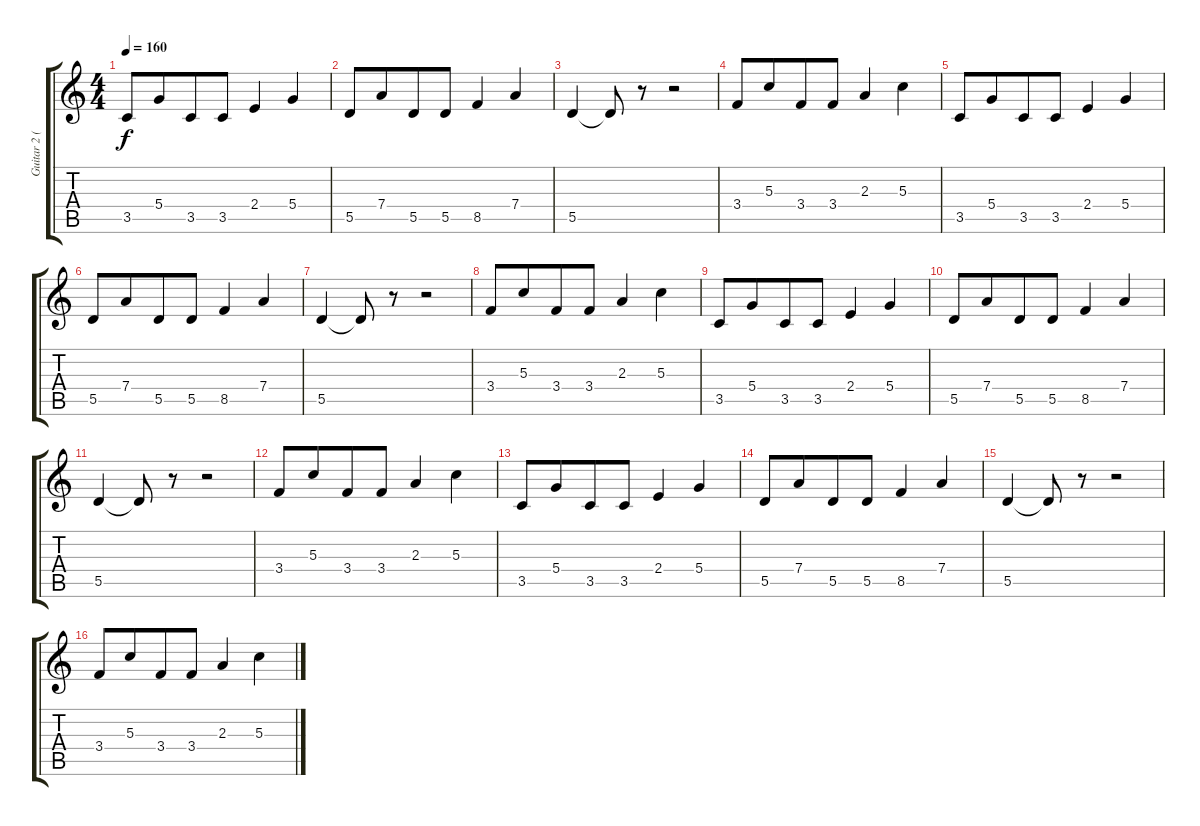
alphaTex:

\track ("Guitar 2 (Electric)" "Guitar 2 (") {instrument acousticguitarsteel}
\staff {score tabs}
\tuning (E4 B3 G3 D3 A2 E2) {hide}
\ts (4 4)
\tempo 160
\clef g2
\ks c
3.5.8{dy f} 5.4.8{beam merge} 3.5.8 3.5.8 2.4.4 5.4.4 |
5.5.8 7.4.8{beam merge} 5.5.8 5.5.8 8.5.4 7.4.4 |
5.5.4 5.5{t}.8 r.8 r.2 |
3.4.8 5.3.8{beam merge} 3.4.8 3.4.8 2.3.4 5.3.4 |
3.5.8 5.4.8{beam merge} 3.5.8 3.5.8 2.4.4 5.4.4 |
5.5.8 7.4.8{beam merge} 5.5.8 5.5.8 8.5.4 7.4.4 |
5.5.4 5.5{t}.8 r.8 r.2 |
3.4.8 5.3.8{beam merge} 3.4.8 3.4.8 2.3.4 5.3.4 |
3.5.8 5.4.8{beam merge} 3.5.8 3.5.8 2.4.4 5.4.4 |
5.5.8 7.4.8{beam merge} 5.5.8 5.5.8 8.5.4 7.4.4 |
5.5.4 5.5{t}.8 r.8 r.2 |
3.4.8 5.3.8{beam merge} 3.4.8 3.4.8 2.3.4 5.3.4 |
3.5.8 5.4.8{beam merge} 3.5.8 3.5.8 2.4.4 5.4.4 |
5.5.8 7.4.8{beam merge} 5.5.8 5.5.8 8.5.4 7.4.4 |
5.5.4 5.5{t}.8 r.8 r.2 |
3.4.8 5.3.8{beam merge} 3.4.8 3.4.8 2.3.4 5.3.4
